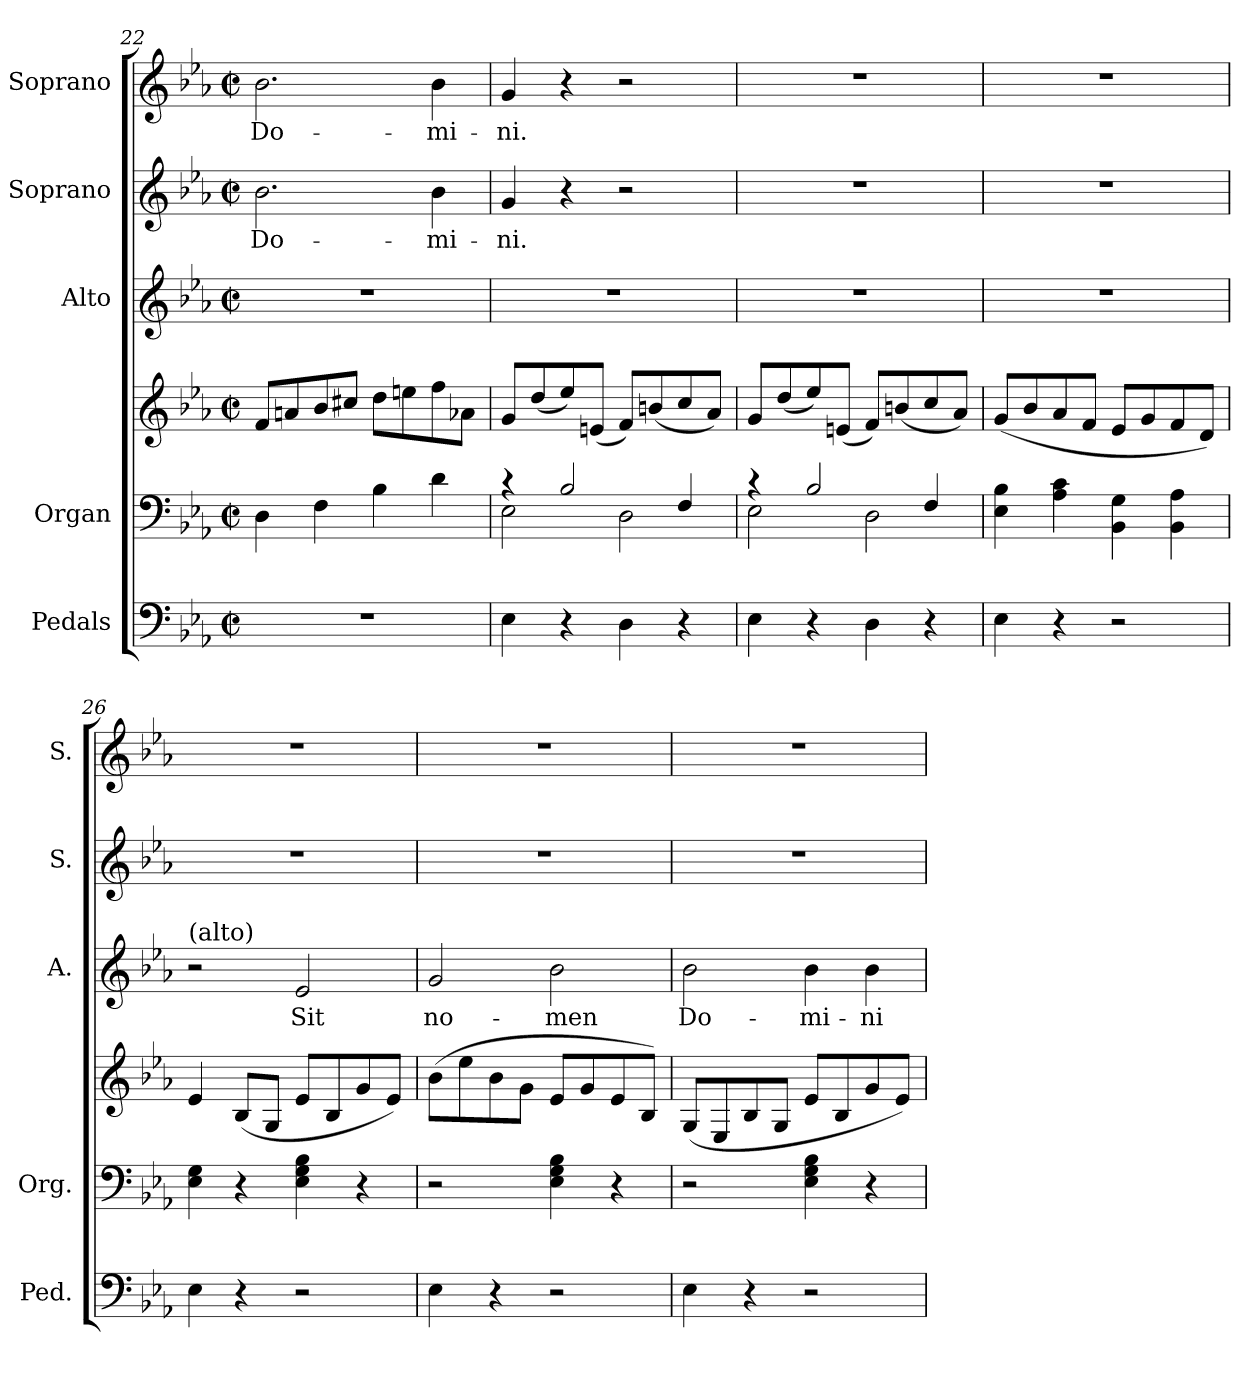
**kern	**kern	**kern	**kern	**text	**kern	**text	**kern	**text
*part5	*part4	*part4	*part3	*part3	*part2	*part2	*part1	*part1
*staff6	*staff5	*staff4	*staff3	*staff3	*staff2	*staff2	*staff1	*staff1
*I"Pedals	*I"Organ	*	*I"Alto	*	*I"Soprano	*	*I"Soprano	*
*I'Ped.	*I'Org.	*	*I'A.	*	*I'S.	*	*I'S.	*
*clefF4	*clefF4	*clefG2	*clefG2	*	*clefG2	*	*clefG2	*
*k[b-e-a-]	*k[b-e-a-]	*k[b-e-a-]	*k[b-e-a-]	*	*k[b-e-a-]	*	*k[b-e-a-]	*
*E-:	*E-:	*E-:	*E-:	*	*E-:	*	*E-:	*
*M2/2	*M2/2	*M2/2	*M2/2	*	*M2/2	*	*M2/2	*
*met(c|)	*met(c|)	*met(c|)	*met(c|)	*	*met(c|)	*	*met(c|)	*
=22	=22	=22	=22	=22	=22	=22	=22	=22
!	!	!	!	!	!	!LO:LY:b:color=#000000	!	!
!	!	!	!	!	!	!	!	!LO:LY:b:color=#000000
1r	4Di\	8fi/L	1r	.	2.b-i\	Do-	2.b-i\	Do-
.	.	8ani/	.	.	.	.	.	.
.	4Fi\	8b-i/	.	.	.	.	.	.
.	.	8cc#Xi/J	.	.	.	.	.	.
.	4B-i\	8ddi\L	.	.	.	.	.	.
.	.	8eeni\	.	.	.	.	.	.
!	!	!	!	!	!	!LO:LY:b:color=#000000	!	!
!	!	!	!	!	!	!	!	!LO:LY:b:color=#000000
.	4di\	8ffi\	.	.	4b-i\	-mi-	4b-i\	-mi-
.	.	8a-Xi\J	.	.	.	.	.	.
=23	=23	=23	=23	=23	=23	=23	=23	=23
*	*^	*	*	*	*	*	*	*
!	!	!	!	!	!	!	!LO:LY:b:color=#000000	!	!
!	!	!	!	!	!	!	!	!	!LO:LY:b:color=#000000
4E-i\	4r	2E-i\	8gi/L	1r	.	4gi/	-ni.	4gi/	-ni.
.	.	.	(8ddi/	.	.	.	.	.	.
4r	2B-i/	.	8ee-i/)	.	.	4r	.	4r	.
.	.	.	(8eni/J	.	.	.	.	.	.
4Di\	.	2Di\	8fi/L)	.	.	2r	.	2r	.
.	.	.	(8bni/	.	.	.	.	.	.
4r	4Fi/	.	8cci/	.	.	.	.	.	.
.	.	.	8a-i/J)	.	.	.	.	.	.
!!LO:LB:g=z
=24	=24	=24	=24	=24	=24	=24	=24	=24	=24
4E-i\	4r	2E-i\	8gi/L	1r	.	1r	.	1r	.
.	.	.	(8ddi/	.	.	.	.	.	.
4r	2B-i/	.	8ee-i/)	.	.	.	.	.	.
.	.	.	(8eni/J	.	.	.	.	.	.
4Di\	.	2Di\	8fi/L)	.	.	.	.	.	.
.	.	.	(8bni/	.	.	.	.	.	.
4r	4Fi/	.	8cci/	.	.	.	.	.	.
.	.	.	8a-i/J)	.	.	.	.	.	.
*	*v	*v	*	*	*	*	*	*	*
=25	=25	=25	=25	=25	=25	=25	=25	=25
4E-i\	4E-i\ 4B-i	(8gi/L	1r	.	1r	.	1r	.
.	.	8b-i/	.	.	.	.	.	.
4r	4A-i\ 4ci	8a-i/	.	.	.	.	.	.
.	.	8fi/J	.	.	.	.	.	.
2r	4BB-i\ 4Gi	8e-i/L	.	.	.	.	.	.
.	.	8gi/	.	.	.	.	.	.
.	4BB-i\ 4A-i	8fi/	.	.	.	.	.	.
.	.	8di/J)	.	.	.	.	.	.
=26	=26	=26	=26	=26	=26	=26	=26	=26
!	!	!	!LO:TX:a:t=(alto)	!	!	!	!	!
4E-i\	4E-i\ 4Gi	4e-i/	2r	.	1r	.	1r	.
4r	4r	(8B-i/L	.	.	.	.	.	.
.	.	8Gi/J	.	.	.	.	.	.
!	!	!	!	!LO:LY:b:color=#000000	!	!	!	!
2r	4E-i\ 4Gi 4B-i	8e-i/L	2e-i/	Sit	.	.	.	.
.	.	8B-i/	.	.	.	.	.	.
.	4r	8gi/	.	.	.	.	.	.
.	.	8e-i/J)	.	.	.	.	.	.
=27	=27	=27	=27	=27	=27	=27	=27	=27
!	!	!	!	!LO:LY:b:color=#000000	!	!	!	!
4E-i\	2r	(8b-i\L	2gi/	no-	1r	.	1r	.
.	.	8ee-i\	.	.	.	.	.	.
4r	.	8b-i\	.	.	.	.	.	.
.	.	8gi\J	.	.	.	.	.	.
!	!	!	!	!LO:LY:b:color=#000000	!	!	!	!
2r	4E-i\ 4Gi 4B-i	8e-i/L	2b-i\	-men	.	.	.	.
.	.	8gi/	.	.	.	.	.	.
.	4r	8e-i/	.	.	.	.	.	.
.	.	8B-i/J)	.	.	.	.	.	.
=28	=28	=28	=28	=28	=28	=28	=28	=28
!	!	!	!	!LO:LY:b:color=#000000	!	!	!	!
4E-i\	2r	(8Gi/L	2b-i\	Do-	1r	.	1r	.
.	.	8E-i/	.	.	.	.	.	.
4r	.	8B-i/	.	.	.	.	.	.
.	.	8Gi/J	.	.	.	.	.	.
!	!	!	!	!LO:LY:b:color=#000000	!	!	!	!
2r	4E-i\ 4Gi 4B-i	8e-i/L	4b-i\	-mi-	.	.	.	.
.	.	8B-i/	.	.	.	.	.	.
!	!	!	!	!LO:LY:b:color=#000000	!	!	!	!
.	4r	8gi/	4b-i\	-ni	.	.	.	.
.	.	8e-i/J)	.	.	.	.	.	.
=	=	=	=	=	=	=	=	=
*-	*-	*-	*-	*-	*-	*-	*-	*-
